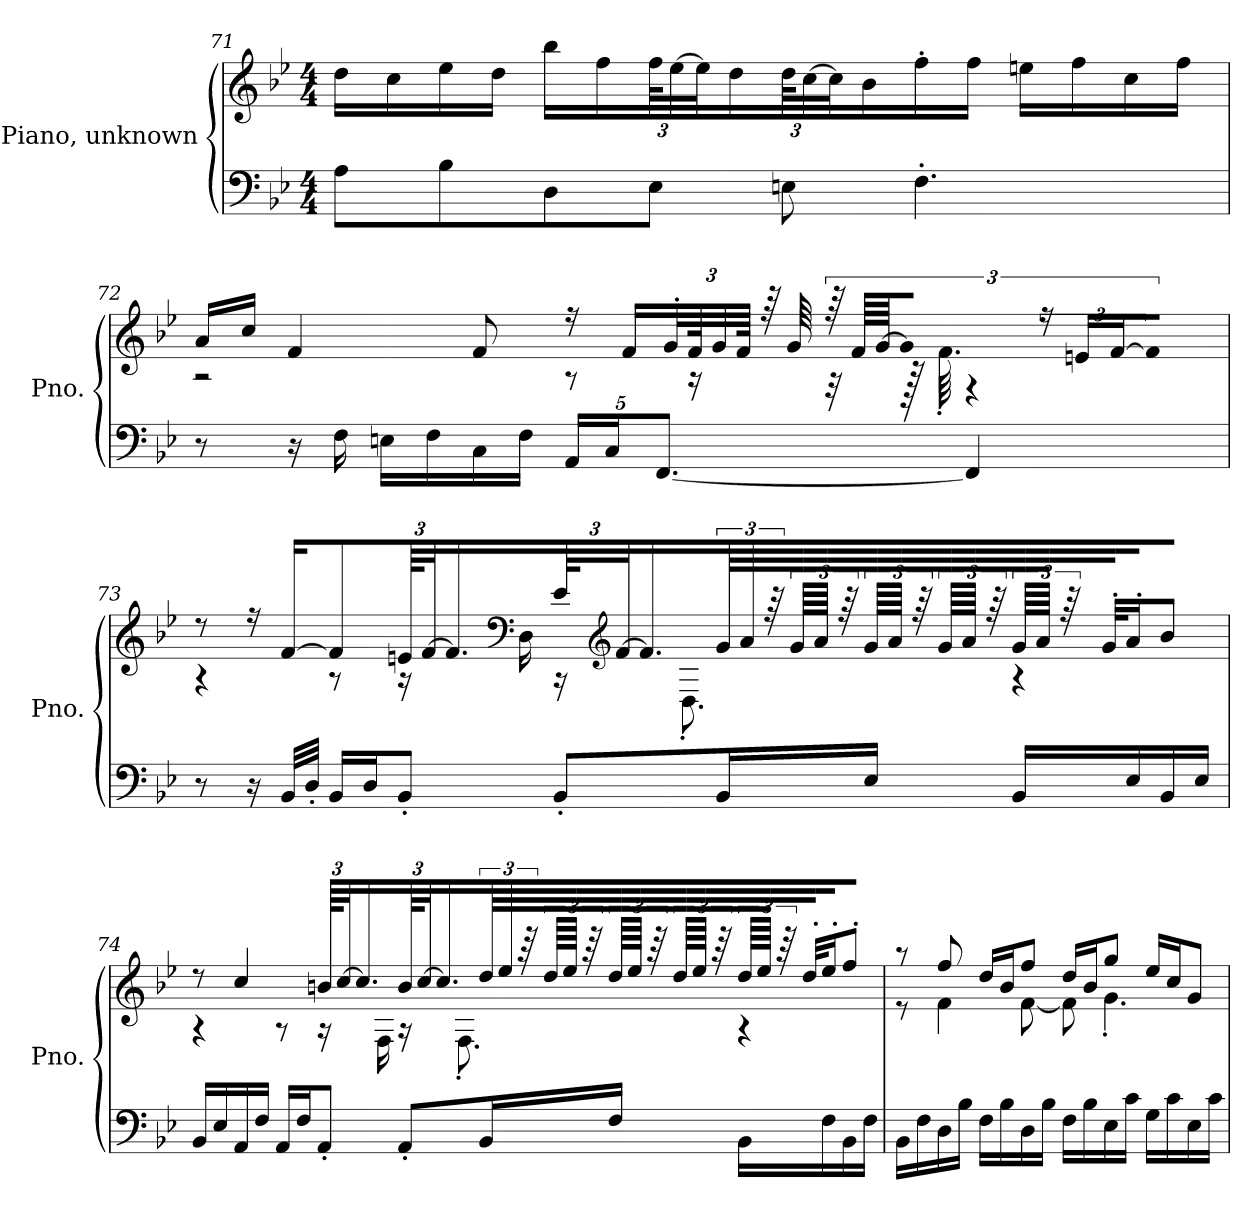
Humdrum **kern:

**kern	**kern
*part1	*part1
*staff2	*staff1
*I"Piano, unknown	*
*I'Pno.	*
*clefF4	*clefG2
*k[b-e-]	*k[b-e-]
*M4/4	*M4/4
=71	=71
8A\L	16dd\LL
.	16cc\
8B-\	16ee-\
.	16dd\JJ
8D\	16bb-\LL
.	16ff\
*	*Xbrackettup
8E-\J	96ff\KL
.	[48ee-\
.	32ee-\J]
.	16dd\
8En\	96dd\KL
.	[48cc\
.	32cc\J]
.	16b-\
4.F'\	16ff'\
.	16ff\JJ
.	16een\LL
.	16ff\
.	16cc\
.	16ff\JJ
!!LO:LB:g=z
=72	=72
*	*^
8r	16a/LL	2r
.	16cc/JJ	.
16r	4f/	.
16F\	.	.
16En\LL	.	.
16F\	.	.
16C\	8f/	.
16F\JJ	.	.
*Xbrackettup	*	*
20AA/LL	16r	8r
20C/J	.	.
.	24f/LL	.
[10.FF/J	.	.
.	48g'/L	.
.	96f/K	16r
.	48g/	.
*	*brackettup	*
.	96f/JJJk	.
.	96r	.
.	96g/	.
.	96r	32r
.	96f/LLLL	.
.	[96g/J	.
.	32g/JJJ]	128r
.	.	64.f'\
4FF/]	24r	4r
.	24en/LL	.
.	[24f/J	.
.	8f/J]	.
!!LO:LB:g=z	!!
=73	=73	=73
8r	8r	4r
16r	16r	.
32BB-/LLL	[16f/KL	.
32D'/JJJ	.	.
16BB-/LL	8f/]	8r
16D/J	.	.
*	*Xbrackettup	*
8BB-'/J	96en/KLL	16r
.	[48f/J	.
.	16.f/]	.
*	*clefF4	*
.	.	16D\
8BB-'/L	96e/KL	16r
*	*clefG2	*
.	[48f/J	.
.	16.f/]	.
.	.	8.D'\
*	*brackettup	*
16BB-/L	96g/LL	.
.	96a/JJJJ	.
.	96r	.
.	96g/LLLL	.
.	96a/JJJJ	.
.	96r	.
16E-/JJ	96g/LLLL	.
.	96a/JJJJ	.
.	96r	.
.	96g/LLLL	.
.	96a/JJJJ	.
.	96r	.
16BB-/LL	96g/LLLL	4r
.	96a/JJJJ	.
.	96r	.
.	32g'/KLL	.
16E-/	16a'/J	.
16BB-/	8b-/J	.
16E-/JJ	.	.
!!LO:LB:g=z	!!
=74	=74	=74
16BB-/LL	8r	4r
16E-/	.	.
16AA/	4cc/	.
16F/JJ	.	.
16AA/LL	.	8r
16F/J	.	.
*	*Xbrackettup	*
8AA'/J	96bn/KLLL	16r
.	[48cc/J	.
.	16.cc/]	.
.	.	16F\
8AA'/L	96b/KL	16r
.	[48cc/J	.
.	16.cc/]	.
.	.	8.F'\
*	*brackettup	*
16BB-/L	96dd/LL	.
.	96ee-/JJJJ	.
.	96r	.
.	96dd/LLLL	.
.	96ee-/JJJJ	.
.	96r	.
16F/JJ	96dd/LLLL	.
.	96ee-/JJJJ	.
.	96r	.
.	96dd/LLLL	.
.	96ee-/JJJJ	.
.	96r	.
16BB-\LL	96dd/LLLL	4r
.	96ee-/JJJJ	.
.	96r	.
.	32dd'/KLL	.
16F\	16ee-'/J	.
16BB-\	8ff'/J	.
16F\JJ	.	.
!!LO:LB:g=z	!!
=75	=75	=75
16BB-\LL	8r	8r
16F\	.	.
16D\	8ff/	4f\
16B-\JJ	.	.
16F\LL	16dd/LL	.
16B-\	16b-/J	.
16D\	8ff/J	[8f\
16B-\JJ	.	.
16F\LL	16dd/LL	8f\]
16B-\	16b-/J	.
16E-\	8gg/J	4.g'\
16c\JJ	.	.
16G\LL	16ee-/LL	.
16c\	16cc/J	.
16E-\	8g/J	.
16c\JJ	.	.
*	*v	*v
=	=
*-	*-
